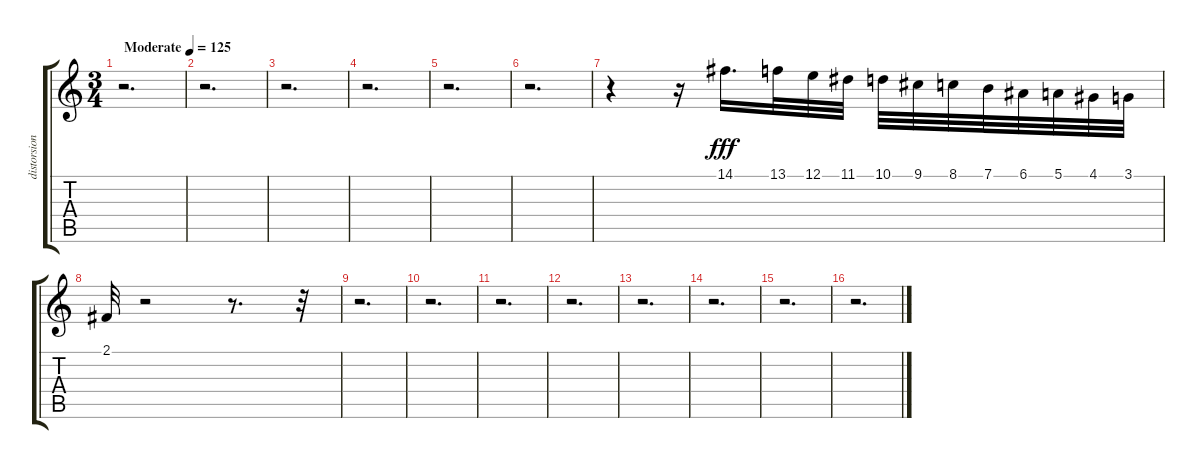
\track ("distorsion" "distorsion") {instrument lead3calliope}
\staff {score tabs}
\tuning (E4 B3 G3 D3 A2 E2) {hide}
\ts (3 4)
\tempo (125 "Moderate")
\clef g2
\ks c
r.2{d dy fff instrument lead3calliope} |
r.2{d} |
r.2{d} |
r.2{d} |
r.2{d} |
r.2{d} |
r.4 r.16 14.1.16{d} 13.1.32 12.1.32 11.1.32 10.1.32 9.1.32 8.1.32 7.1.32 6.1.32 5.1.32 4.1.32 3.1.32 |
2.1.32 r.2 r.8{d} r.32 |
r.2{d} |
r.2{d} |
r.2{d} |
r.2{d} |
r.2{d} |
r.2{d} |
r.2{d} |
r.2{d}
